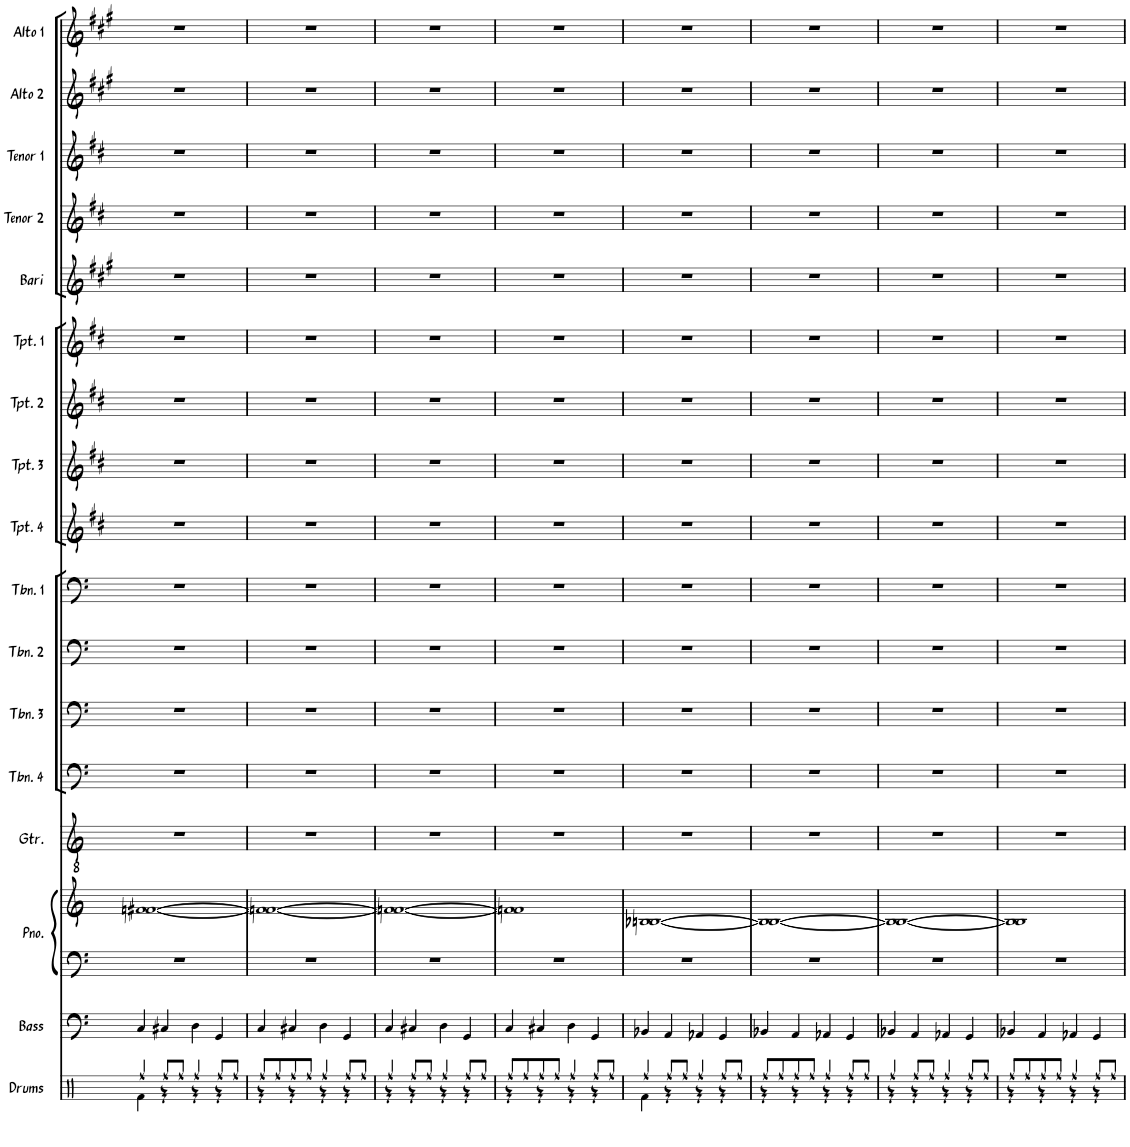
**kern	**kern	**kern	**kern	**kern	**kern	**kern	**kern	**kern	**kern	**kern	**kern	**kern	**kern	**kern	**kern	**kern	**kern
*part17	*part16	*part15	*part15	*part14	*part13	*part12	*part11	*part10	*part9	*part8	*part7	*part6	*part5	*part4	*part3	*part2	*part1
*staff18	*staff17	*staff16	*staff15	*staff14	*staff13	*staff12	*staff11	*staff10	*staff9	*staff8	*staff7	*staff6	*staff5	*staff4	*staff3	*staff2	*staff1
*I"Drums	*I"Bass	*I"Piano	*	*I"Guitar	*I"Trombone 4	*I"Trombone 3	*I"Trombone 2	*I"Trombone 1	*I"Trumpet 4	*I"Trumpet 3	*I"Trumpet 2	*I"Trumpet 1	*I"Bari Sax	*I"Tenor Sax 2	*I"Tenor Sax 1	*I"Alto Sax 2	*I"Alto Sax 1
*I'Drums	*I'Bass	*I'Pno.	*	*I'Gtr.	*I'Tbn. 4	*I'Tbn. 3	*I'Tbn. 2	*I'Tbn. 1	*I'Tpt. 4	*I'Tpt. 3	*I'Tpt. 2	*I'Tpt. 1	*I'Bari	*I'Tenor 2	*I'Tenor 1	*I'Alto 2	*I'Alto 1
!!LO:PB:g=z
*clefX	*clefF4	*clefF4	*clefG2	*clefGv2	*clefF4	*clefF4	*clefF4	*clefF4	*clefG2	*clefG2	*clefG2	*clefG2	*clefG2	*clefG2	*clefG2	*clefG2	*clefG2
*	*Trd7c12	*	*	*	*	*	*	*	*Trd1c2	*Trd1c2	*Trd1c2	*Trd1c2	*Trd12c21	*Trd8c14	*Trd8c14	*Trd5c9	*Trd5c9
*k[]	*k[]	*k[]	*k[]	*k[]	*k[]	*k[]	*k[]	*k[]	*k[f#c#]	*k[f#c#]	*k[f#c#]	*k[f#c#]	*k[f#c#g#]	*k[f#c#]	*k[f#c#]	*k[f#c#g#]	*k[f#c#g#]
*M4/4	*M4/4	*M4/4	*M4/4	*M4/4	*M4/4	*M4/4	*M4/4	*M4/4	*M4/4	*M4/4	*M4/4	*M4/4	*M4/4	*M4/4	*M4/4	*M4/4	*M4/4
=9	=9	=9	=9	=9	=9	=9	=9	=9	=9	=9	=9	=9	=9	=9	=9	=9	=9
*^	*	*	*	*	*	*	*	*	*	*	*	*	*	*	*	*	*
4Rff/	4Rf\	4C/	1r	[1fn [1f#X	1r	1r	1r	1r	1r	1r	1r	1r	1r	1r	1r	1r	1r	1r
8Rff/L	4r	4C#X/	.	.	.	.	.	.	.	.	.	.	.	.	.	.	.	.
8Rff/J	.	.	.	.	.	.	.	.	.	.	.	.	.	.	.	.	.	.
4Rff/	4r	4D\	.	.	.	.	.	.	.	.	.	.	.	.	.	.	.	.
8Rff/L	4r	4GG/	.	.	.	.	.	.	.	.	.	.	.	.	.	.	.	.
8Rff/J	.	.	.	.	.	.	.	.	.	.	.	.	.	.	.	.	.	.
=10	=10	=10	=10	=10	=10	=10	=10	=10	=10	=10	=10	=10	=10	=10	=10	=10	=10	=10
8Rff/L	4r	4C/	1r	1fn_ 1f#_	1r	1r	1r	1r	1r	1r	1r	1r	1r	1r	1r	1r	1r	1r
8Rff/	.	.	.	.	.	.	.	.	.	.	.	.	.	.	.	.	.	.
8Rff/	4r	4C#X/	.	.	.	.	.	.	.	.	.	.	.	.	.	.	.	.
8Rff/J	.	.	.	.	.	.	.	.	.	.	.	.	.	.	.	.	.	.
4Rff/	4r	4D\	.	.	.	.	.	.	.	.	.	.	.	.	.	.	.	.
8Rff/L	4r	4GG/	.	.	.	.	.	.	.	.	.	.	.	.	.	.	.	.
8Rff/J	.	.	.	.	.	.	.	.	.	.	.	.	.	.	.	.	.	.
=11	=11	=11	=11	=11	=11	=11	=11	=11	=11	=11	=11	=11	=11	=11	=11	=11	=11	=11
4Rff/	4r	4C/	1r	1fn_ 1f#_	1r	1r	1r	1r	1r	1r	1r	1r	1r	1r	1r	1r	1r	1r
8Rff/L	4r	4C#X/	.	.	.	.	.	.	.	.	.	.	.	.	.	.	.	.
8Rff/J	.	.	.	.	.	.	.	.	.	.	.	.	.	.	.	.	.	.
4Rff/	4r	4D\	.	.	.	.	.	.	.	.	.	.	.	.	.	.	.	.
8Rff/L	4r	4GG/	.	.	.	.	.	.	.	.	.	.	.	.	.	.	.	.
8Rff/J	.	.	.	.	.	.	.	.	.	.	.	.	.	.	.	.	.	.
=12	=12	=12	=12	=12	=12	=12	=12	=12	=12	=12	=12	=12	=12	=12	=12	=12	=12	=12
8Rff/L	4r	4C/	1r	1fn] 1f#]	1r	1r	1r	1r	1r	1r	1r	1r	1r	1r	1r	1r	1r	1r
8Rff/	.	.	.	.	.	.	.	.	.	.	.	.	.	.	.	.	.	.
8Rff/	4r	4C#X/	.	.	.	.	.	.	.	.	.	.	.	.	.	.	.	.
8Rff/J	.	.	.	.	.	.	.	.	.	.	.	.	.	.	.	.	.	.
4Rff/	4r	4D\	.	.	.	.	.	.	.	.	.	.	.	.	.	.	.	.
8Rff/L	4r	4GG/	.	.	.	.	.	.	.	.	.	.	.	.	.	.	.	.
8Rff/J	.	.	.	.	.	.	.	.	.	.	.	.	.	.	.	.	.	.
=13	=13	=13	=13	=13	=13	=13	=13	=13	=13	=13	=13	=13	=13	=13	=13	=13	=13	=13
4Rff/	4Rf\	4BB-X/	1r	[1B-X [1Bn	1r	1r	1r	1r	1r	1r	1r	1r	1r	1r	1r	1r	1r	1r
8Rff/L	4r	4AA/	.	.	.	.	.	.	.	.	.	.	.	.	.	.	.	.
8Rff/J	.	.	.	.	.	.	.	.	.	.	.	.	.	.	.	.	.	.
4Rff/	4r	4AA-X/	.	.	.	.	.	.	.	.	.	.	.	.	.	.	.	.
8Rff/L	4r	4GG/	.	.	.	.	.	.	.	.	.	.	.	.	.	.	.	.
8Rff/J	.	.	.	.	.	.	.	.	.	.	.	.	.	.	.	.	.	.
=14	=14	=14	=14	=14	=14	=14	=14	=14	=14	=14	=14	=14	=14	=14	=14	=14	=14	=14
8Rff/L	4r	4BB-X/	1r	1B-_ 1B_	1r	1r	1r	1r	1r	1r	1r	1r	1r	1r	1r	1r	1r	1r
8Rff/	.	.	.	.	.	.	.	.	.	.	.	.	.	.	.	.	.	.
8Rff/	4r	4AA/	.	.	.	.	.	.	.	.	.	.	.	.	.	.	.	.
8Rff/J	.	.	.	.	.	.	.	.	.	.	.	.	.	.	.	.	.	.
4Rff/	4r	4AA-X/	.	.	.	.	.	.	.	.	.	.	.	.	.	.	.	.
8Rff/L	4r	4GG/	.	.	.	.	.	.	.	.	.	.	.	.	.	.	.	.
8Rff/J	.	.	.	.	.	.	.	.	.	.	.	.	.	.	.	.	.	.
=15	=15	=15	=15	=15	=15	=15	=15	=15	=15	=15	=15	=15	=15	=15	=15	=15	=15	=15
4Rff/	4r	4BB-X/	1r	1B-_ 1B_	1r	1r	1r	1r	1r	1r	1r	1r	1r	1r	1r	1r	1r	1r
8Rff/L	4r	4AA/	.	.	.	.	.	.	.	.	.	.	.	.	.	.	.	.
8Rff/J	.	.	.	.	.	.	.	.	.	.	.	.	.	.	.	.	.	.
4Rff/	4r	4AA-X/	.	.	.	.	.	.	.	.	.	.	.	.	.	.	.	.
8Rff/L	4r	4GG/	.	.	.	.	.	.	.	.	.	.	.	.	.	.	.	.
8Rff/J	.	.	.	.	.	.	.	.	.	.	.	.	.	.	.	.	.	.
=16	=16	=16	=16	=16	=16	=16	=16	=16	=16	=16	=16	=16	=16	=16	=16	=16	=16	=16
8Rff/L	4r	4BB-X/	1r	1B-] 1B]	1r	1r	1r	1r	1r	1r	1r	1r	1r	1r	1r	1r	1r	1r
8Rff/	.	.	.	.	.	.	.	.	.	.	.	.	.	.	.	.	.	.
8Rff/	4r	4AA/	.	.	.	.	.	.	.	.	.	.	.	.	.	.	.	.
8Rff/J	.	.	.	.	.	.	.	.	.	.	.	.	.	.	.	.	.	.
4Rff/	4r	4AA-X/	.	.	.	.	.	.	.	.	.	.	.	.	.	.	.	.
8Rff/L	4r	4GG/	.	.	.	.	.	.	.	.	.	.	.	.	.	.	.	.
8Rff/J	.	.	.	.	.	.	.	.	.	.	.	.	.	.	.	.	.	.
*v	*v	*	*	*	*	*	*	*	*	*	*	*	*	*	*	*	*	*
=	=	=	=	=	=	=	=	=	=	=	=	=	=	=	=	=	=
*-	*-	*-	*-	*-	*-	*-	*-	*-	*-	*-	*-	*-	*-	*-	*-	*-	*-
